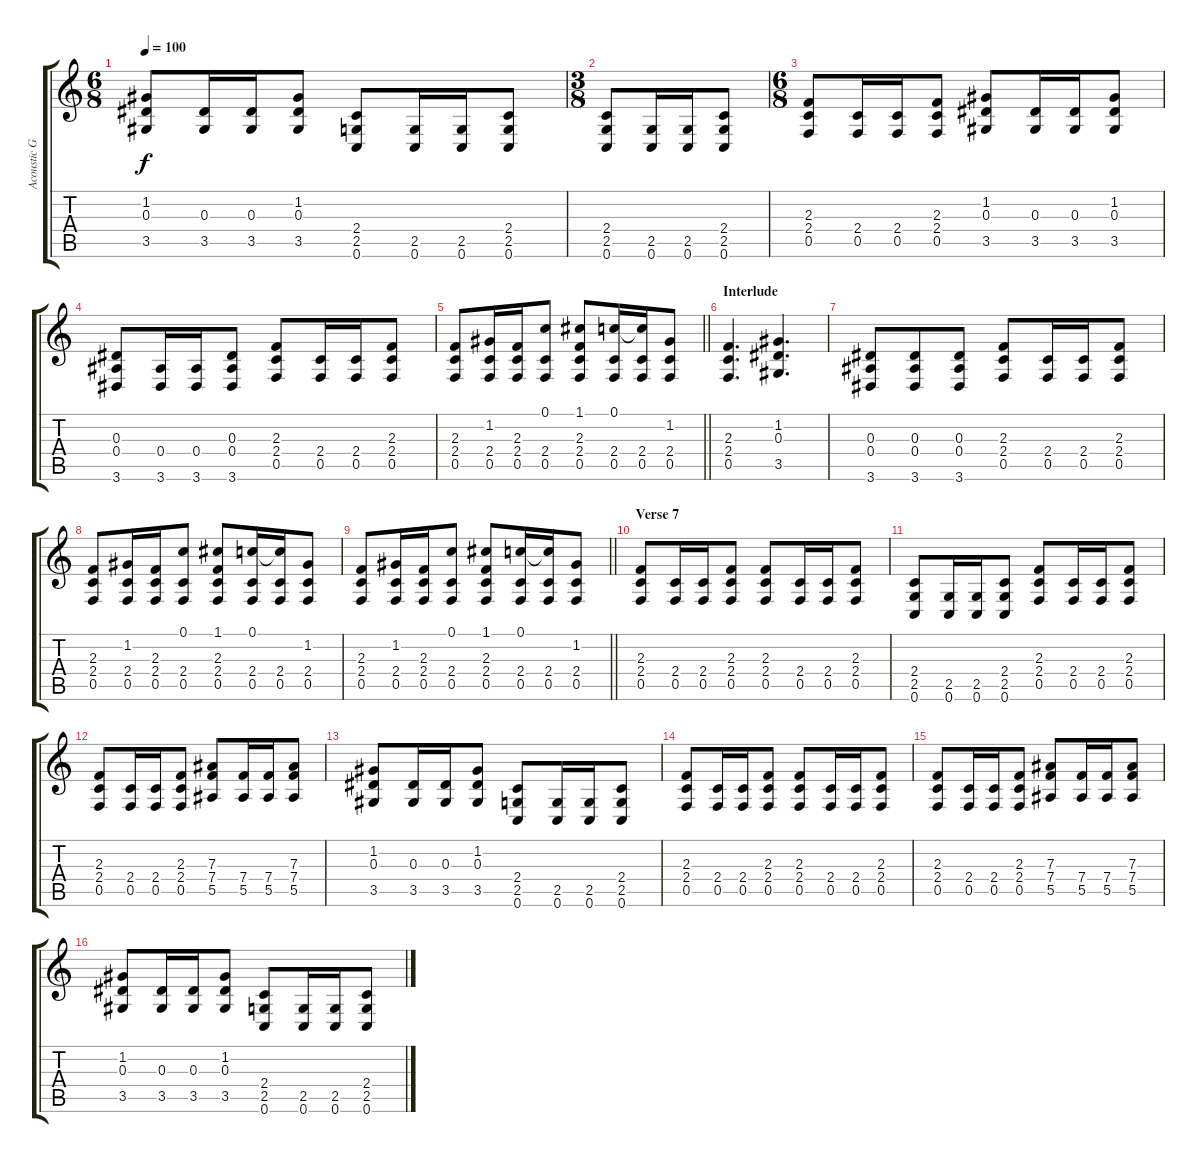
\track ("Acoustic Guitar" "Acoustic G") {instrument acousticguitarsteel}
\staff {score tabs}
\tuning (C4 G3 Eb3 Bb2 F2 C2) {hide}
\ts (6 8)
\tempo 100
\clef g2
\ks c
(1.2 0.3 3.5).8{dy f} (0.3 3.5).16 (0.3 3.5).16 (1.2 0.3 3.5).8 (2.4 2.5 0.6).8 (2.5 0.6).16 (2.5 0.6).16 (2.4 2.5 0.6).8 |
\ts (3 8)
(2.4 2.5 0.6).8 (2.5 0.6).16 (2.5 0.6).16 (2.4 2.5 0.6).8 |
\ts (6 8)
(2.3 2.4 0.5).8 (2.4 0.5).16 (2.4 0.5).16 (2.3 2.4 0.5).8 (1.2 0.3 3.5).8 (0.3 3.5).16 (0.3 3.5).16 (1.2 0.3 3.5).8 |
(0.3 0.4 3.6).8 (0.4 3.6).16 (0.4 3.6).16 (0.3 0.4 3.6).8 (2.3 2.4 0.5).8 (2.4 0.5).16 (2.4 0.5).16 (2.3 2.4 0.5).8 |
\barLineRight lightlight
(2.3 2.4 0.5).8 (1.2 2.4 0.5).16 (2.3 2.4 0.5).16 (0.1 2.4 0.5).8 (1.1 2.3 2.4 0.5).8 (0.1 2.4 0.5).16 (0.1{t} 2.4 0.5).16 (1.2 2.4 0.5).8 |
\section ("" "Interlude")
(2.3 2.4 0.5).4{d} (1.2 0.3 3.5).4{d} |
(0.3 0.4 3.6).8 (0.3 0.4 3.6).8 (0.3 0.4 3.6).8 (2.3 2.4 0.5).8 (2.4 0.5).16 (2.4 0.5).16 (2.3 2.4 0.5).8 |
(2.3 2.4 0.5).8 (1.2 2.4 0.5).16 (2.3 2.4 0.5).16 (0.1 2.4 0.5).8 (1.1 2.3 2.4 0.5).8 (0.1 2.4 0.5).16 (0.1{t} 2.4 0.5).16 (1.2 2.4 0.5).8 |
\barLineRight lightlight
(2.3 2.4 0.5).8 (1.2 2.4 0.5).16 (2.3 2.4 0.5).16 (0.1 2.4 0.5).8 (1.1 2.3 2.4 0.5).8 (0.1 2.4 0.5).16 (0.1{t} 2.4 0.5).16 (1.2 2.4 0.5).8 |
\section ("" "Verse 7")
(2.3 2.4 0.5).8 (2.4 0.5).16 (2.4 0.5).16 (2.3 2.4 0.5).8 (2.3 2.4 0.5).8 (2.4 0.5).16 (2.4 0.5).16 (2.3 2.4 0.5).8 |
(2.4 2.5 0.6).8 (2.5 0.6).16 (2.5 0.6).16 (2.4 2.5 0.6).8 (2.3 2.4 0.5).8 (2.4 0.5).16 (2.4 0.5).16 (2.3 2.4 0.5).8 |
(2.3 2.4 0.5).8 (2.4 0.5).16 (2.4 0.5).16 (2.3 2.4 0.5).8 (7.3 7.4 5.5).8 (7.4 5.5).16 (7.4 5.5).16 (7.3 7.4 5.5).8 |
(1.2 0.3 3.5).8 (0.3 3.5).16 (0.3 3.5).16 (1.2 0.3 3.5).8 (2.4 2.5 0.6).8 (2.5 0.6).16 (2.5 0.6).16 (2.4 2.5 0.6).8 |
(2.3 2.4 0.5).8 (2.4 0.5).16 (2.4 0.5).16 (2.3 2.4 0.5).8 (2.3 2.4 0.5).8 (2.4 0.5).16 (2.4 0.5).16 (2.3 2.4 0.5).8 |
(2.3 2.4 0.5).8 (2.4 0.5).16 (2.4 0.5).16 (2.3 2.4 0.5).8 (7.3 7.4 5.5).8 (7.4 5.5).16 (7.4 5.5).16 (7.3 7.4 5.5).8 |
(1.2 0.3 3.5).8 (0.3 3.5).16 (0.3 3.5).16 (1.2 0.3 3.5).8 (2.4 2.5 0.6).8 (2.5 0.6).16 (2.5 0.6).16 (2.4 2.5 0.6).8
